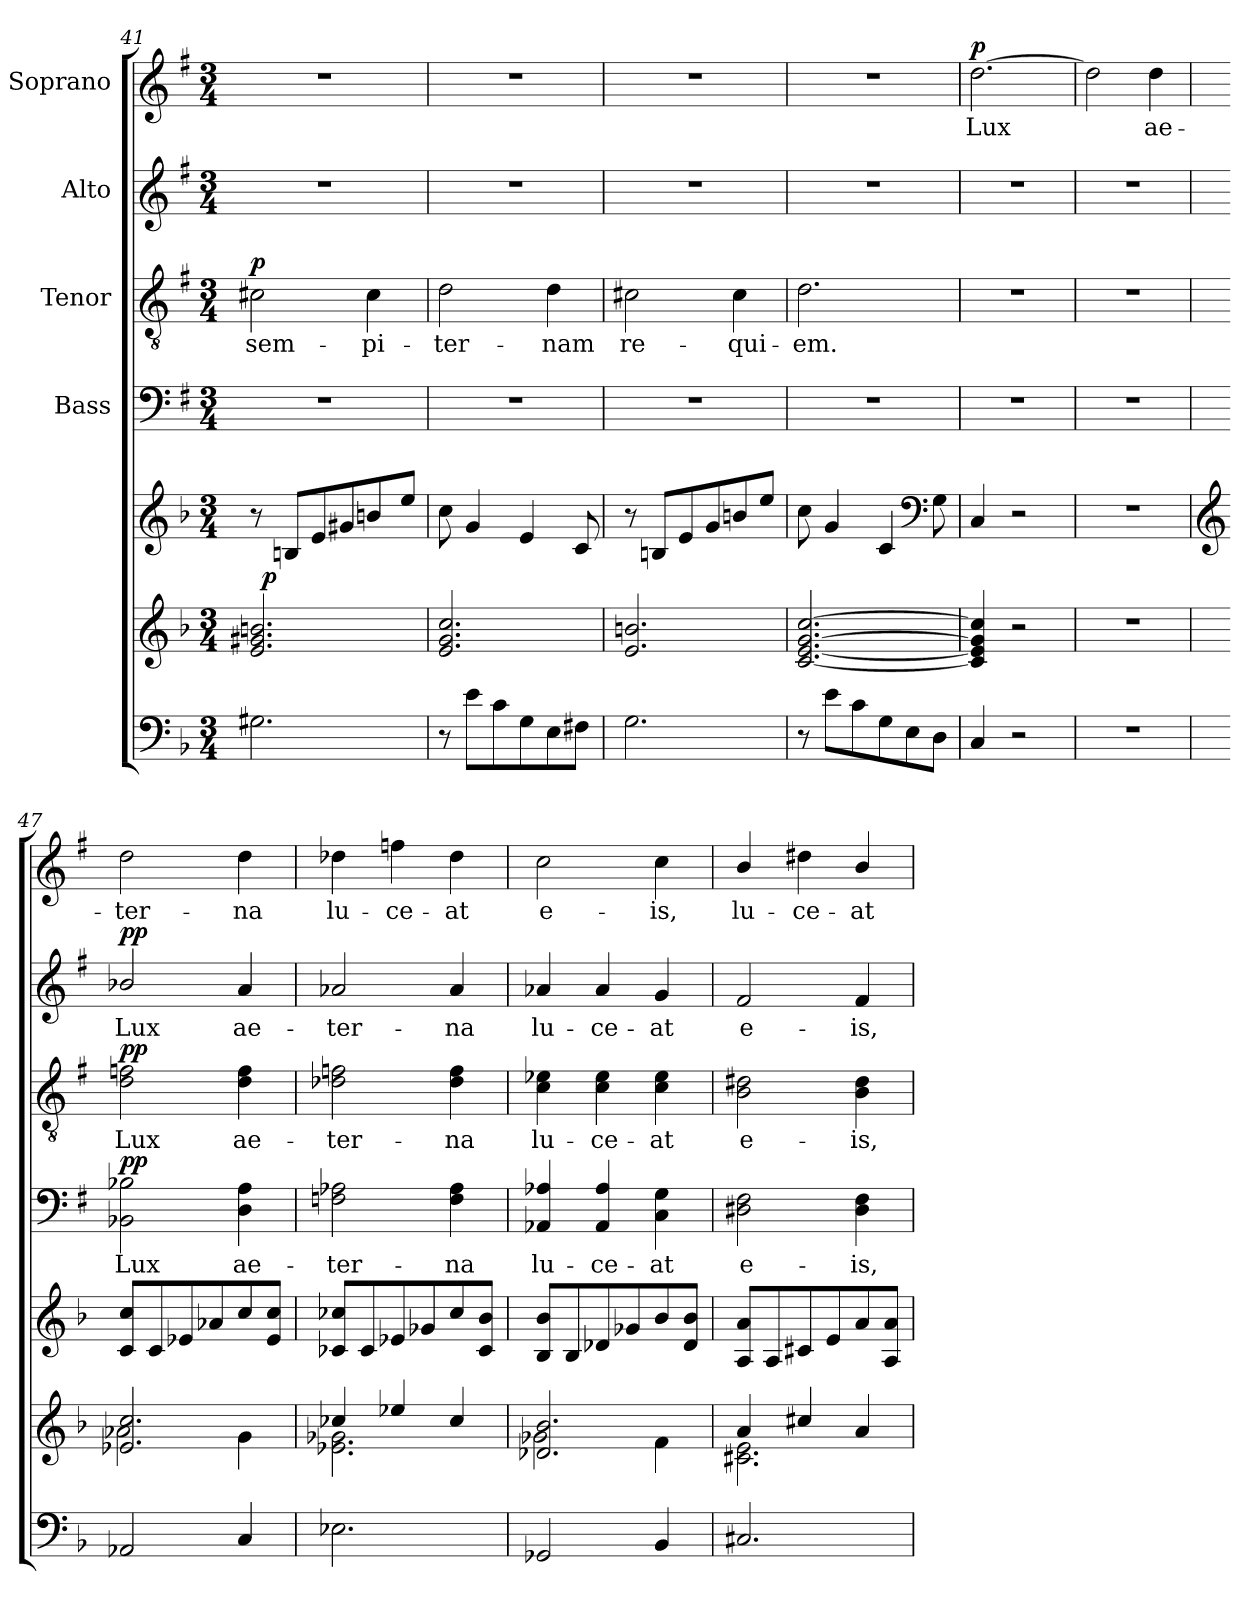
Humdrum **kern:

**kern	**kern	**kern	**dynam	**kern	**text	**dynam	**kern	**text	**dynam	**kern	**text	**dynam	**kern	**text	**dynam
*part6	*part5	*part5	*part5	*part4	*part4	*part4	*part3	*part3	*part3	*part2	*part2	*part2	*part1	*part1	*part1
*staff7	*staff6	*staff5	*staff5/6	*staff4	*staff4	*staff4	*staff3	*staff3	*staff3	*staff2	*staff2	*staff2	*staff1	*staff1	*staff1
*	*	*	*	*I"Bass	*	*	*I"Tenor	*	*	*I"Alto	*	*	*I"Soprano	*	*
*clefF4	*clefG2	*clefG2	*	*clefF4	*	*	*clefGv2	*	*	*clefG2	*	*	*clefG2	*	*
*	*	*	*	*ITrd1c2	*	*	*ITrd1c2	*	*	*ITrd1c2	*	*	*ITrd1c2	*	*
*k[b-]	*k[b-]	*k[b-]	*	*k[b-]	*	*	*k[b-]	*	*	*k[b-]	*	*	*k[b-]	*	*
*F:	*F:	*F:	*	*F:	*	*	*F:	*	*	*F:	*	*	*F:	*	*
*M3/4	*M3/4	*M3/4	*	*M3/4	*	*	*M3/4	*	*	*M3/4	*	*	*M3/4	*	*
=41	=41	=41	=41	=41	=41	=41	=41	=41	=41	=41	=41	=41	=41	=41	=41
!	!	!	!	!	!	!	!	!	!LO:DY:b	!	!	!	!	!	!
*	*	*^	*	*	*	*	*	*	*	*	*	*	*	*	*
2.G#X\	2.e/ 2.g#X/ 2.bn/	8r	32ryy	.	2.r	.	.	2Bn\	sem-	p	2.r	.	.	2.r	.	.
!	!	!	!	!LO:DY:b	!	!	!	!	!	!	!	!	!	!	!	!
.	.	.	2ryy	p	.	.	.	.	.	.	.	.	.	.	.	.
.	.	8Bn/L	.	.	.	.	.	.	.	.	.	.	.	.	.	.
.	.	8e/	.	.	.	.	.	.	.	.	.	.	.	.	.	.
.	.	8g#X/	.	.	.	.	.	.	.	.	.	.	.	.	.	.
.	.	8bn/	.	.	.	.	.	4B\	-pi-	.	.	.	.	.	.	.
.	.	.	8..ryy	.	.	.	.	.	.	.	.	.	.	.	.	.
.	.	8ee/J	.	.	.	.	.	.	.	.	.	.	.	.	.	.
*	*	*v	*v	*	*	*	*	*	*	*	*	*	*	*	*	*
=42	=42	=42	=42	=42	=42	=42	=42	=42	=42	=42	=42	=42	=42	=42	=42
8r	2.e/ 2.g/ 2.cc/	8cc\	.	2.r	.	.	2c\	-ter-	.	2.r	.	.	2.r	.	.
8e\L	.	4g/	.	.	.	.	.	.	.	.	.	.	.	.	.
8c\	.	.	.	.	.	.	.	.	.	.	.	.	.	.	.
8G\	.	4e/	.	.	.	.	.	.	.	.	.	.	.	.	.
8E\	.	.	.	.	.	.	4c\	-nam	.	.	.	.	.	.	.
8F#X\J	.	8c/	.	.	.	.	.	.	.	.	.	.	.	.	.
=43	=43	=43	=43	=43	=43	=43	=43	=43	=43	=43	=43	=43	=43	=43	=43
2.G\	2.e/ 2.bn/	8r	.	2.r	.	.	2Bn\	re-	.	2.r	.	.	2.r	.	.
.	.	8Bn/L	.	.	.	.	.	.	.	.	.	.	.	.	.
.	.	8e/	.	.	.	.	.	.	.	.	.	.	.	.	.
.	.	8g/	.	.	.	.	.	.	.	.	.	.	.	.	.
.	.	8bn/	.	.	.	.	4B\	-qui-	.	.	.	.	.	.	.
.	.	8ee/J	.	.	.	.	.	.	.	.	.	.	.	.	.
=44	=44	=44	=44	=44	=44	=44	=44	=44	=44	=44	=44	=44	=44	=44	=44
8r	[2.c/ [2.e/ [2.g/ [2.cc/	8cc\	.	2.r	.	.	2.c\	-em.	.	2.r	.	.	2.r	.	.
8e\L	.	4g/	.	.	.	.	.	.	.	.	.	.	.	.	.
8c\	.	.	.	.	.	.	.	.	.	.	.	.	.	.	.
8G\	.	4c/	.	.	.	.	.	.	.	.	.	.	.	.	.
8E\	.	.	.	.	.	.	.	.	.	.	.	.	.	.	.
*	*	*clefF4	*	*	*	*	*	*	*	*	*	*	*	*	*
8D\J	.	8G\	.	.	.	.	.	.	.	.	.	.	.	.	.
=45	=45	=45	=45	=45	=45	=45	=45	=45	=45	=45	=45	=45	=45	=45	=45
!	!	!	!	!	!	!	!	!	!	!	!	!	!	!	!LO:DY:b
4C/	4c/] 4e/] 4g/] 4cc/]	4C/	.	2.r	.	.	2.r	.	.	2.r	.	.	[2.cc\	Lux	p
2r	2r	2r	.	.	.	.	.	.	.	.	.	.	.	.	.
=46	=46	=46	=46	=46	=46	=46	=46	=46	=46	=46	=46	=46	=46	=46	=46
2.r	2.r	2.r	.	2.r	.	.	2.r	.	.	2.r	.	.	2cc\]	.	.
.	.	.	.	.	.	.	.	.	.	.	.	.	4cc\	ae-	.
!!LO:PB:g=z
=47	=47	=47	=47	=47	=47	=47	=47	=47	=47	=47	=47	=47	=47	=47	=47
*	*	*clefG2	*	*	*	*	*	*	*	*	*	*	*	*	*
*	*^	*	*	*	*	*	*	*	*	*	*	*	*	*	*
!	!	!	!	!	!	!	!LO:DY:b	!	!	!LO:DY:b	!	!	!LO:DY:b	!	!	!
2AA-X/	2.e-X/ 2.cc/	2a-X\	8c/ 8cc/L	.	2AA-X\ 2A-X\	Lux	pp	2c\ 2e-X\	Lux	pp	2a-X/	Lux	pp	2cc\	-ter-	.
.	.	.	8c/	.	.	.	.	.	.	.	.	.	.	.	.	.
.	.	.	8e-X/	.	.	.	.	.	.	.	.	.	.	.	.	.
.	.	.	8a-X/	.	.	.	.	.	.	.	.	.	.	.	.	.
4C/	.	4g\	8cc/	.	4C\ 4G\	ae-	.	4c\ 4e-\	ae-	.	4g/	ae-	.	4cc\	-na	.
.	.	.	8e-/ 8cc/J	.	.	.	.	.	.	.	.	.	.	.	.	.
=48	=48	=48	=48	=48	=48	=48	=48	=48	=48	=48	=48	=48	=48	=48	=48	=48
2.E-X\	4cc-X/	2.e-X\ 2.g-X\	8c-X/ 8cc-X/L	.	2E-X\ 2G-X\	-ter-	.	2c-X\ 2e-X\	-ter-	.	2g-X/	-ter-	.	4cc-X\	lu-	.
.	.	.	8c-/	.	.	.	.	.	.	.	.	.	.	.	.	.
.	4ee-X/	.	8e-X/	.	.	.	.	.	.	.	.	.	.	4ee-X\	-ce-	.
.	.	.	8g-X/	.	.	.	.	.	.	.	.	.	.	.	.	.
.	4cc-/	.	8cc-/	.	4E-\ 4G-\	-na	.	4c-\ 4e-\	-na	.	4g-/	-na	.	4cc-\	-at	.
.	.	.	8c-/ 8b-/J	.	.	.	.	.	.	.	.	.	.	.	.	.
=49	=49	=49	=49	=49	=49	=49	=49	=49	=49	=49	=49	=49	=49	=49	=49	=49
2GG-X/	2.d-X/ 2.b-/	2g-X\	8B-/ 8b-/L	.	4GG-X/ 4G-X/	lu-	.	4B-\ 4d-X\	lu-	.	4g-X/	lu-	.	2b-\	e-	.
.	.	.	8B-/	.	.	.	.	.	.	.	.	.	.	.	.	.
.	.	.	8d-X/	.	4GG-/ 4G-/	-ce-	.	4B-\ 4d-\	-ce-	.	4g-/	-ce-	.	.	.	.
.	.	.	8g-X/	.	.	.	.	.	.	.	.	.	.	.	.	.
4BB-/	.	4f\	8b-/	.	4BB-\ 4F\	-at	.	4B-\ 4d-\	-at	.	4f/	-at	.	4b-\	-is,	.
.	.	.	8d-/ 8b-/J	.	.	.	.	.	.	.	.	.	.	.	.	.
=50	=50	=50	=50	=50	=50	=50	=50	=50	=50	=50	=50	=50	=50	=50	=50	=50
2.C#X/	4a/	2.c#X\ 2.e\	8A/ 8a/L	.	2C#X\ 2E\	e-	.	2A\ 2c#X\	e-	.	2e/	e-	.	4a/	lu-	.
.	.	.	8A/	.	.	.	.	.	.	.	.	.	.	.	.	.
.	4cc#X/	.	8c#X/	.	.	.	.	.	.	.	.	.	.	4cc#X\	-ce-	.
.	.	.	8e/	.	.	.	.	.	.	.	.	.	.	.	.	.
.	4a/	.	8a/	.	4C#\ 4E\	-is,	.	4A\ 4c#\	-is,	.	4e/	-is,	.	4a/	-at	.
.	.	.	8A/ 8a/J	.	.	.	.	.	.	.	.	.	.	.	.	.
*	*v	*v	*	*	*	*	*	*	*	*	*	*	*	*	*	*
=	=	=	=	=	=	=	=	=	=	=	=	=	=	=	=
*-	*-	*-	*-	*-	*-	*-	*-	*-	*-	*-	*-	*-	*-	*-	*-
